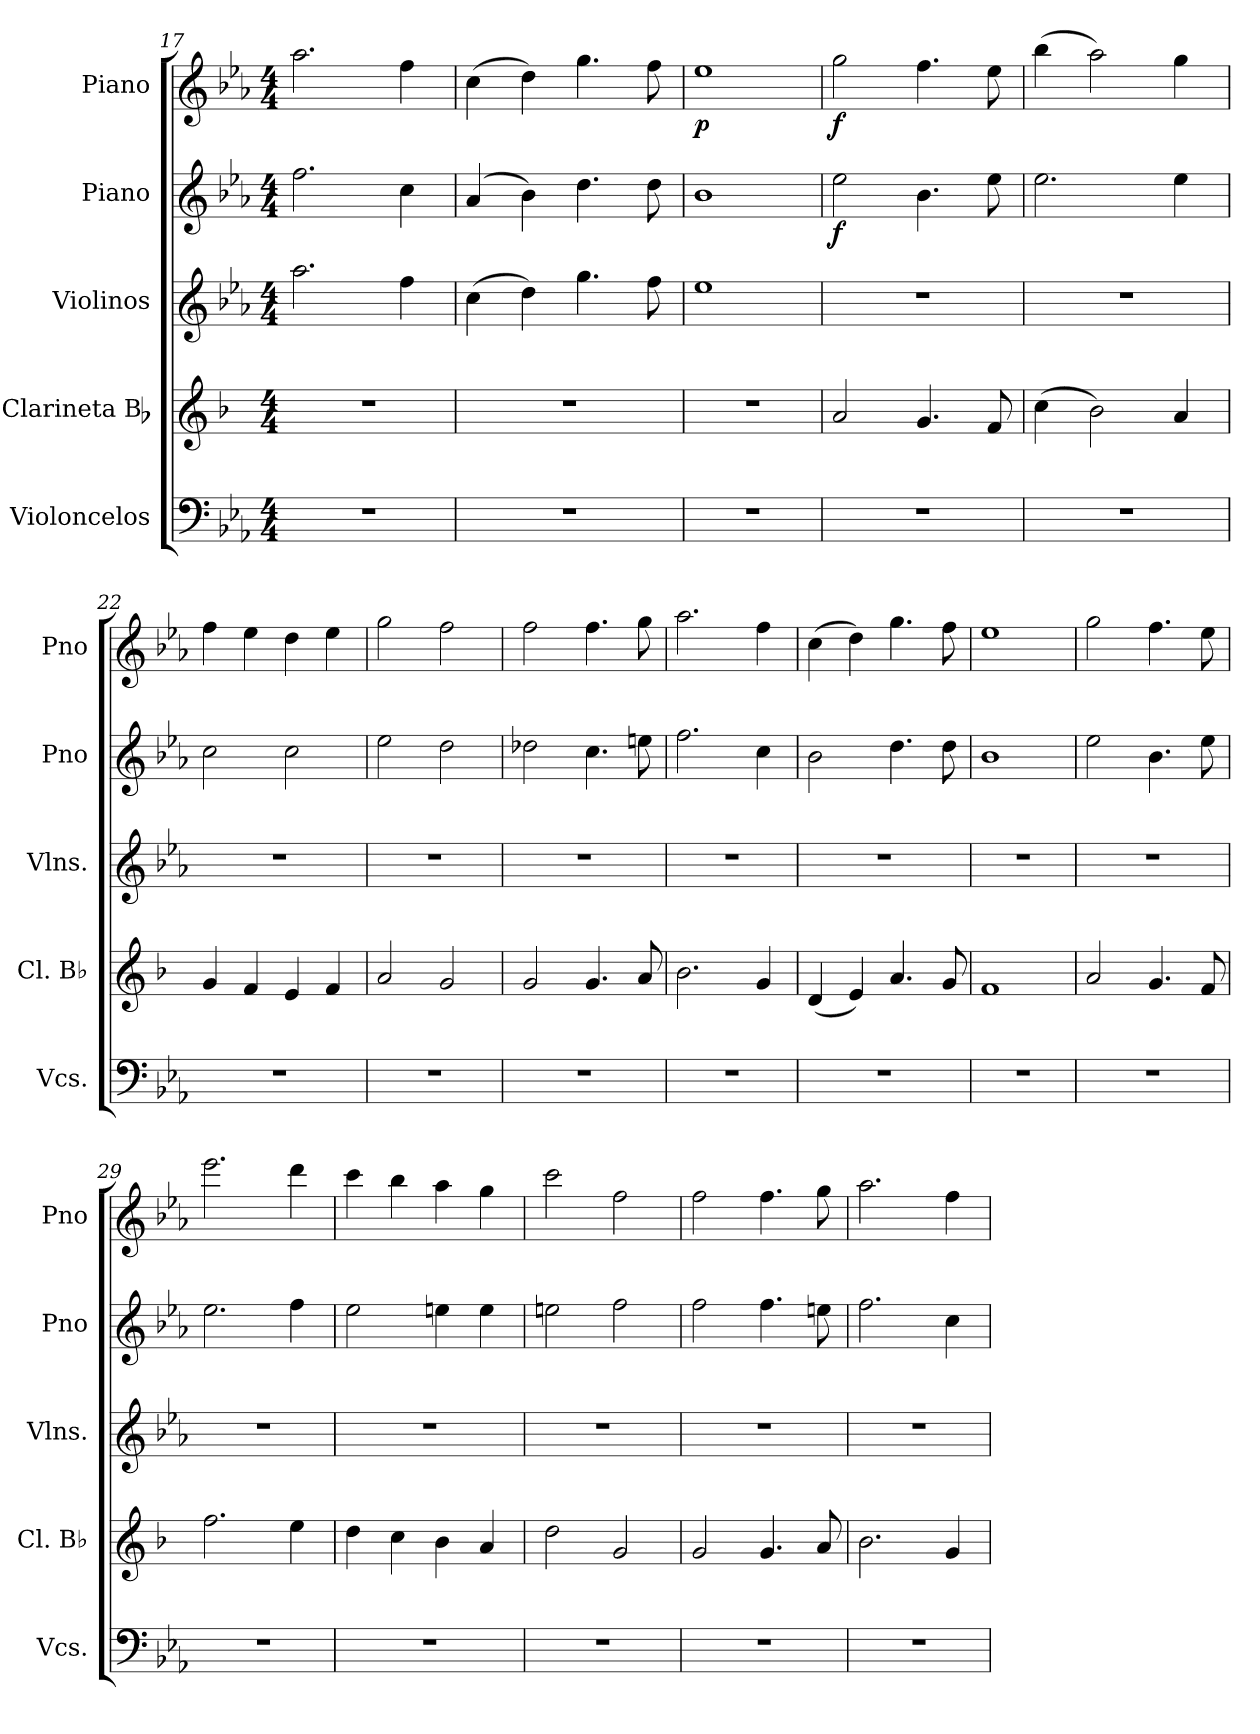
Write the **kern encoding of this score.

**kern	**kern	**kern	**kern	**dynam	**kern	**dynam
*part5	*part4	*part3	*part2	*part2	*part1	*part1
*staff5	*staff4	*staff3	*staff2	*staff2	*staff1	*staff1
*I"Violoncelos	*I"Clarineta Bb	*I"Violinos	*I"Piano	*	*I"Piano	*
*I'Vcs.	*I'Cl. Bb	*I'Vlns.	*I'Pno	*	*I'Pno	*
!!LO:PB:g=z
*clefF4	*clefG2	*clefG2	*clefG2	*	*clefG2	*
*	*ITrd1c2	*	*	*	*	*
*k[b-e-a-]	*k[b-e-a-]	*k[b-e-a-]	*k[b-e-a-]	*	*k[b-e-a-]	*
*M4/4	*M4/4	*M4/4	*M4/4	*	*M4/4	*
=17	=17	=17	=17	=17	=17	=17
1r	1r	2.aa-\	2.ff\	.	2.aa-\	.
.	.	4ff\	4cc\	.	4ff\	.
=18	=18	=18	=18	=18	=18	=18
1r	1r	(4cc\	(4a-/	.	(4cc\	.
.	.	4dd\)	4b-\)	.	4dd\)	.
.	.	4.gg\	4.dd\	.	4.gg\	.
.	.	8ff\	8dd\	.	8ff\	.
=19	=19	=19	=19	=19	=19	=19
!	!	!	!	!	!	!LO:DY:b
1r	1r	1ee-	1b-	.	1ee-	p
=20	=20	=20	=20	=20	=20	=20
!	!	!	!	!LO:DY:b	!	!LO:DY:b
1r	2g/	1r	2ee-\	f	2gg\	f
.	4.f/	.	4.b-\	.	4.ff\	.
.	8e-/	.	8ee-\	.	8ee-\	.
=21	=21	=21	=21	=21	=21	=21
1r	(4b-\	1r	2.ee-\	.	(4bb-\	.
.	2a-\)	.	.	.	2aa-\)	.
.	4g/	.	4ee-\	.	4gg\	.
=22	=22	=22	=22	=22	=22	=22
1r	4f/	1r	2cc\	.	4ff\	.
.	4e-/	.	.	.	4ee-\	.
.	4d/	.	2cc\	.	4dd\	.
.	4e-/	.	.	.	4ee-\	.
=23	=23	=23	=23	=23	=23	=23
1r	2g/	1r	2ee-\	.	2gg\	.
.	2f/	.	2dd\	.	2ff\	.
=24	=24	=24	=24	=24	=24	=24
1r	2f/	1r	2dd-X\	.	2ff\	.
.	4.f/	.	4.cc\	.	4.ff\	.
.	8g/	.	8een\	.	8gg\	.
=25	=25	=25	=25	=25	=25	=25
1r	2.a-\	1r	2.ff\	.	2.aa-\	.
.	4f/	.	4cc\	.	4ff\	.
!!LO:LB:g=z
=26	=26	=26	=26	=26	=26	=26
1r	(4c/	1r	2b-\	.	(4cc\	.
.	4d/)	.	.	.	4dd\)	.
.	4.g/	.	4.dd\	.	4.gg\	.
.	8f/	.	8dd\	.	8ff\	.
=27	=27	=27	=27	=27	=27	=27
1r	1e-	1r	1b-	.	1ee-	.
=28	=28	=28	=28	=28	=28	=28
1r	2g/	1r	2ee-\	.	2gg\	.
.	4.f/	.	4.b-\	.	4.ff\	.
.	8e-/	.	8ee-\	.	8ee-\	.
=29	=29	=29	=29	=29	=29	=29
1r	2.ee-\	1r	2.ee-\	.	2.eee-\	.
.	4dd\	.	4ff\	.	4ddd\	.
=30	=30	=30	=30	=30	=30	=30
1r	4cc\	1r	2ee-\	.	4ccc\	.
.	4b-\	.	.	.	4bb-\	.
.	4a-\	.	4een\	.	4aa-\	.
.	4g/	.	4ee\	.	4gg\	.
=31	=31	=31	=31	=31	=31	=31
1r	2cc\	1r	2een\	.	2ccc\	.
.	2f/	.	2ff\	.	2ff\	.
=32	=32	=32	=32	=32	=32	=32
1r	2f/	1r	2ff\	.	2ff\	.
.	4.f/	.	4.ff\	.	4.ff\	.
.	8g/	.	8een\	.	8gg\	.
=33	=33	=33	=33	=33	=33	=33
1r	2.a-\	1r	2.ff\	.	2.aa-\	.
.	4f/	.	4cc\	.	4ff\	.
=	=	=	=	=	=	=
*-	*-	*-	*-	*-	*-	*-
